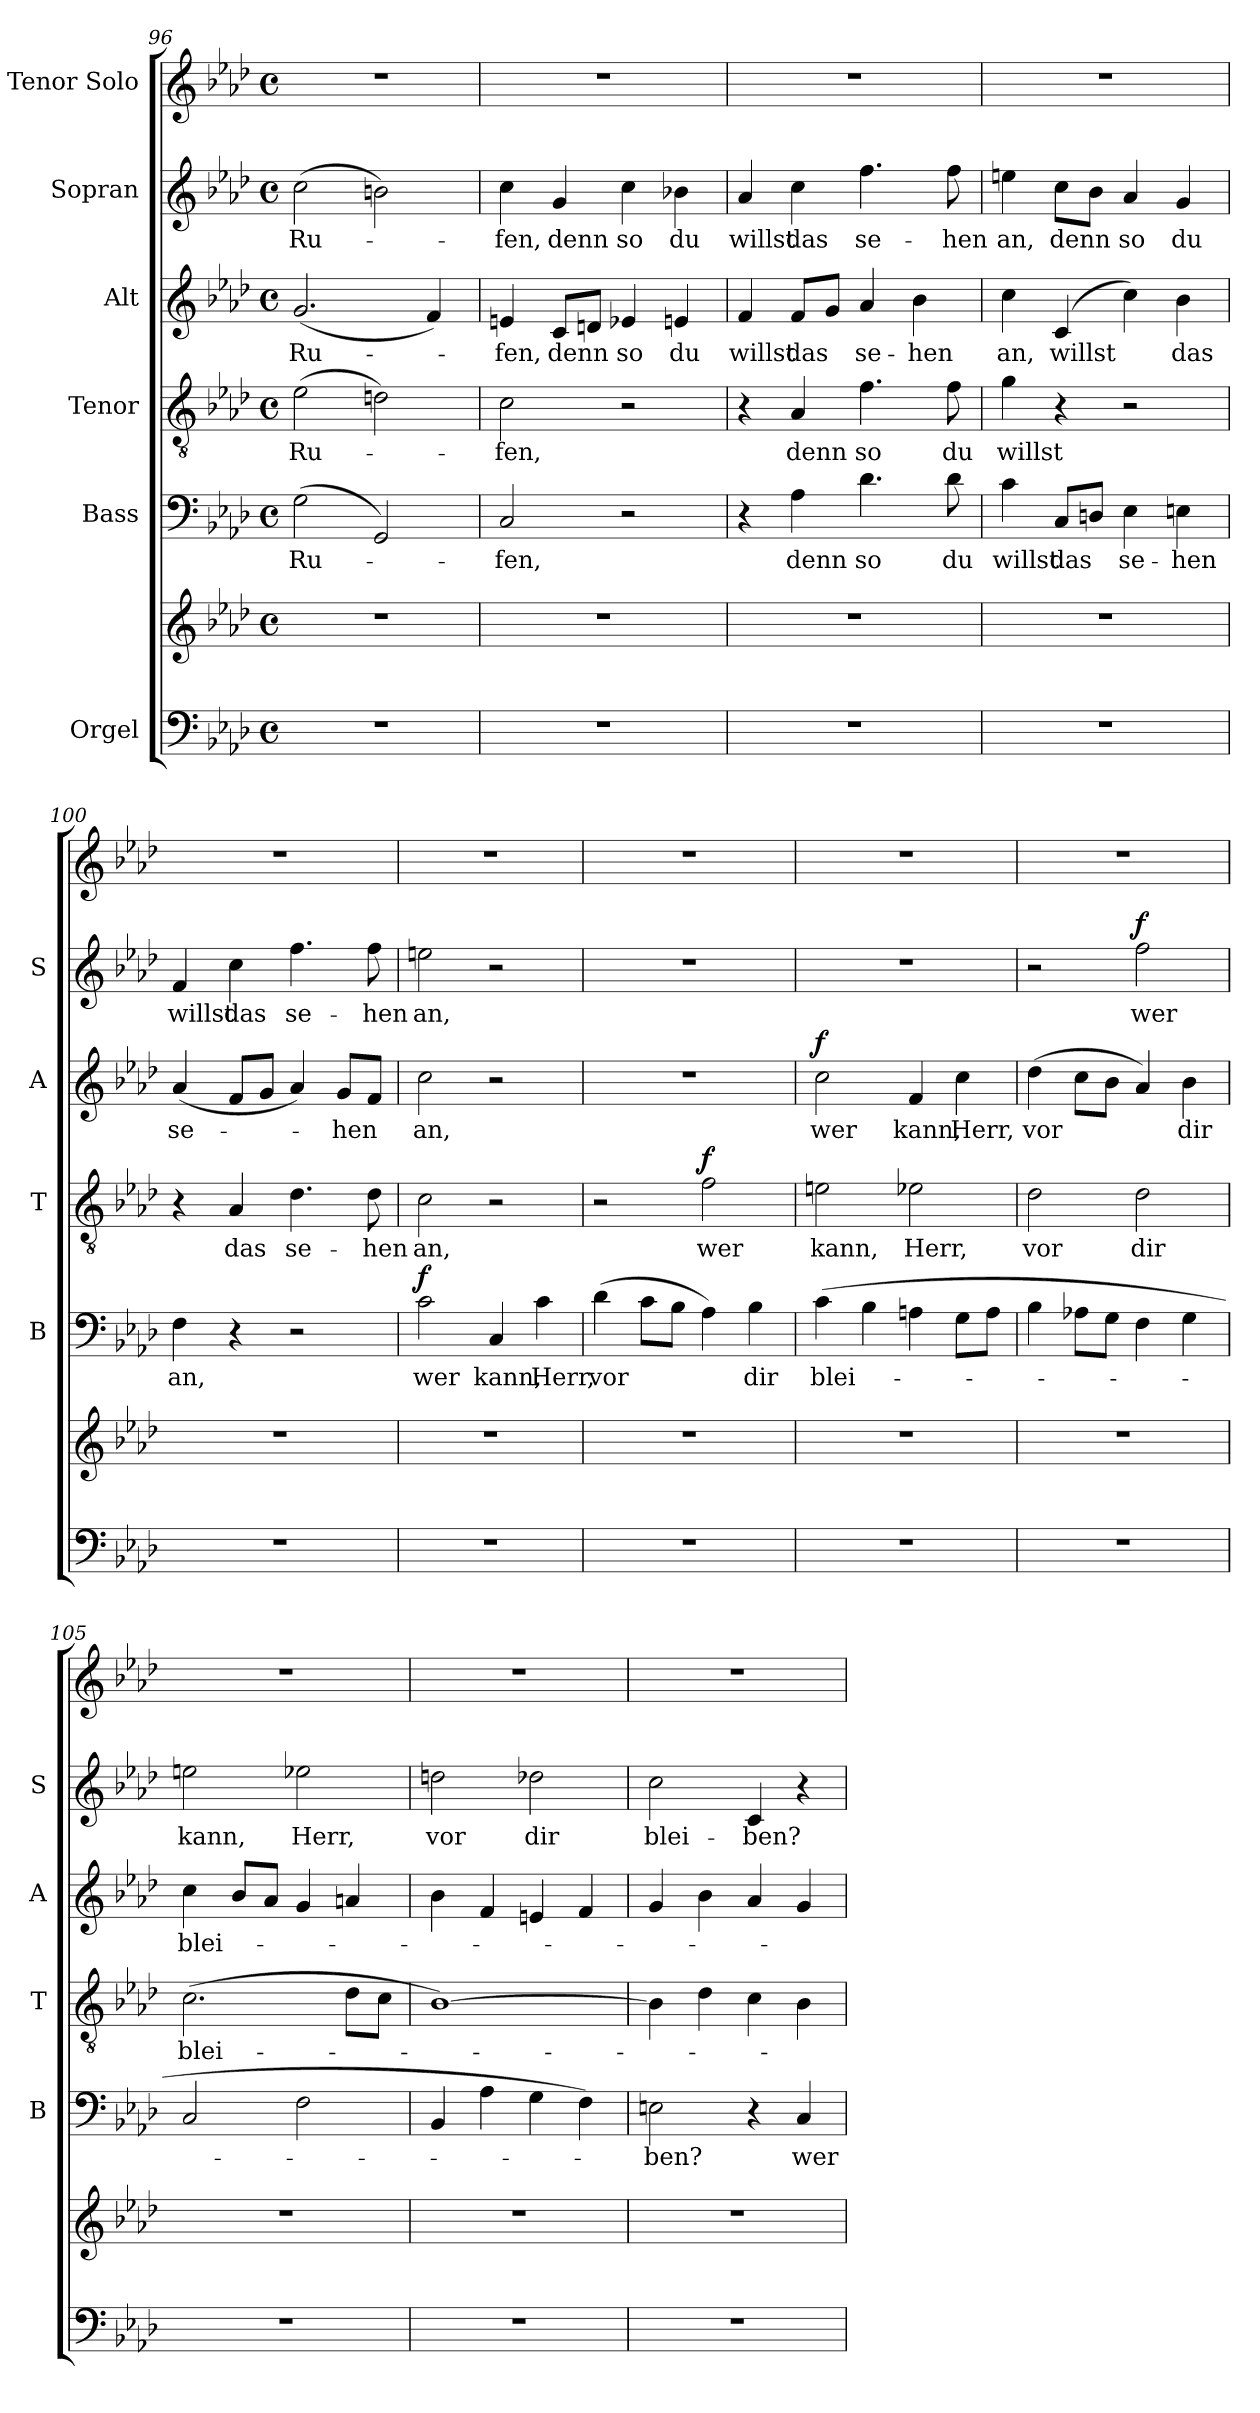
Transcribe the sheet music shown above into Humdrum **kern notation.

**kern	**kern	**kern	**text	**dynam	**kern	**text	**dynam	**kern	**text	**dynam	**kern	**text	**dynam	**kern
*part6	*part6	*part5	*part5	*part5	*part4	*part4	*part4	*part3	*part3	*part3	*part2	*part2	*part2	*part1
*staff7	*staff6	*staff5	*staff5	*staff5	*staff4	*staff4	*staff4	*staff3	*staff3	*staff3	*staff2	*staff2	*staff2	*staff1
*I"Orgel	*	*I"Bass	*	*	*I"Tenor	*	*	*I"Alt	*	*	*I"Sopran	*	*	*I"Tenor Solo
*	*	*I'B	*	*	*I'T	*	*	*I'A	*	*	*I'S	*	*	*
!!LO:LB:g=z
*clefF4	*clefG2	*clefF4	*	*	*clefGv2	*	*	*clefG2	*	*	*clefG2	*	*	*clefG2
*k[b-e-a-d-]	*k[b-e-a-d-]	*k[b-e-a-d-]	*	*	*k[b-e-a-d-]	*	*	*k[b-e-a-d-]	*	*	*k[b-e-a-d-]	*	*	*k[b-e-a-d-]
*M4/4	*M4/4	*M4/4	*	*	*M4/4	*	*	*M4/4	*	*	*M4/4	*	*	*M4/4
*met(c)	*met(c)	*met(c)	*	*	*met(c)	*	*	*met(c)	*	*	*met(c)	*	*	*met(c)
=96	=96	=96	=96	=96	=96	=96	=96	=96	=96	=96	=96	=96	=96	=96
1r	1r	(2G\	Ru-	.	(2e-\	Ru-	.	(2.g/	Ru-	.	(2cc\	Ru-	.	1r
.	.	2GG/)	.	.	2dn\)	.	.	.	.	.	2bn\)	.	.	.
.	.	.	.	.	.	.	.	4f/)	.	.	.	.	.	.
=97	=97	=97	=97	=97	=97	=97	=97	=97	=97	=97	=97	=97	=97	=97
1r	1r	2C/	-fen,	.	2c\	-fen,	.	4en/	-fen,	.	4cc\	-fen,	.	1r
.	.	.	.	.	.	.	.	8c/L	denn	.	4g/	denn	.	.
.	.	.	.	.	.	.	.	8dn/J	.	.	.	.	.	.
.	.	2r	.	.	2r	.	.	4e-X/	so	.	4cc\	so	.	.
.	.	.	.	.	.	.	.	4en/	du	.	4b-X\	du	.	.
=98	=98	=98	=98	=98	=98	=98	=98	=98	=98	=98	=98	=98	=98	=98
1r	1r	4r	.	.	4r	.	.	4f/	willst	.	4a-/	willst	.	1r
.	.	4A-\	denn	.	4A-/	denn	.	8f/L	das	.	4cc\	das	.	.
.	.	.	.	.	.	.	.	8g/J	.	.	.	.	.	.
.	.	4.d-\	so	.	4.f\	so	.	4a-/	se-	.	4.ff\	se-	.	.
.	.	.	.	.	.	.	.	4b-\	-hen	.	.	.	.	.
.	.	8d-\	du	.	8f\	du	.	.	.	.	8ff\	-hen	.	.
=99	=99	=99	=99	=99	=99	=99	=99	=99	=99	=99	=99	=99	=99	=99
1r	1r	4c\	willst	.	4g\	willst	.	4cc\	an,	.	4een\	an,	.	1r
.	.	8C/L	das	.	4r	.	.	(4c/	willst	.	8cc\L	denn	.	.
.	.	8Dn/J	.	.	.	.	.	.	.	.	8b-\J	.	.	.
.	.	4E-\	se-	.	2r	.	.	4cc\)	.	.	4a-/	so	.	.
.	.	4En\	-hen	.	.	.	.	4b-\	das	.	4g/	du	.	.
!!LO:LB:g=z
=100	=100	=100	=100	=100	=100	=100	=100	=100	=100	=100	=100	=100	=100	=100
1r	1r	4F\	an,	.	4r	.	.	(4a-/	se-	.	4f/	willst	.	1r
.	.	4r	.	.	4A-/	das	.	8f/L	.	.	4cc\	das	.	.
.	.	.	.	.	.	.	.	8g/J	.	.	.	.	.	.
.	.	2r	.	.	4.d-\	se-	.	4a-/)	.	.	4.ff\	se-	.	.
.	.	.	.	.	.	.	.	8g/L	-hen	.	.	.	.	.
.	.	.	.	.	8d-\	-hen	.	8f/J	.	.	8ff\	-hen	.	.
=101	=101	=101	=101	=101	=101	=101	=101	=101	=101	=101	=101	=101	=101	=101
!	!	!	!	!LO:DY:a	!	!	!	!	!	!	!	!	!	!
1r	1r	2c\	wer	f	2c\	an,	.	2cc\	an,	.	2een\	an,	.	1r
.	.	4C/	kann,	.	2r	.	.	2r	.	.	2r	.	.	.
.	.	4c\	Herr,	.	.	.	.	.	.	.	.	.	.	.
=102	=102	=102	=102	=102	=102	=102	=102	=102	=102	=102	=102	=102	=102	=102
1r	1r	(4d-\	vor	.	2r	.	.	1r	.	.	1r	.	.	1r
.	.	8c\L	.	.	.	.	.	.	.	.	.	.	.	.
.	.	8B-\J	.	.	.	.	.	.	.	.	.	.	.	.
!	!	!	!	!	!	!	!LO:DY:a	!	!	!	!	!	!	!
.	.	4A-\)	.	.	2f\	wer	f	.	.	.	.	.	.	.
.	.	4B-\	dir	.	.	.	.	.	.	.	.	.	.	.
=103	=103	=103	=103	=103	=103	=103	=103	=103	=103	=103	=103	=103	=103	=103
!	!	!	!	!	!	!	!	!	!	!LO:DY:a	!	!	!	!
1r	1r	(4c\	blei-	.	2en\	kann,	.	2cc\	wer	f	1r	.	.	1r
.	.	4B-\	.	.	.	.	.	.	.	.	.	.	.	.
.	.	4An\	.	.	2e-X\	Herr,	.	4f/	kann,	.	.	.	.	.
.	.	8G\L	.	.	.	.	.	4cc\	Herr,	.	.	.	.	.
.	.	8A\J	.	.	.	.	.	.	.	.	.	.	.	.
=104	=104	=104	=104	=104	=104	=104	=104	=104	=104	=104	=104	=104	=104	=104
1r	1r	4B-\	.	.	2d-\	vor	.	(4dd-\	vor	.	2r	.	.	1r
.	.	8A-X\L	.	.	.	.	.	8cc\L	.	.	.	.	.	.
.	.	8G\J	.	.	.	.	.	8b-\J	.	.	.	.	.	.
!	!	!	!	!	!	!	!	!	!	!	!	!	!LO:DY:a	!
.	.	4F\	.	.	2d-\	dir	.	4a-/)	.	.	2ff\	wer	f	.
.	.	4G\	.	.	.	.	.	4b-\	dir	.	.	.	.	.
!!LO:PB:g=z
=105	=105	=105	=105	=105	=105	=105	=105	=105	=105	=105	=105	=105	=105	=105
1r	1r	2C/	.	.	(2.c\	blei-	.	4cc\	blei-	.	2een\	kann,	.	1r
.	.	.	.	.	.	.	.	8b-/L	.	.	.	.	.	.
.	.	.	.	.	.	.	.	8a-/J	.	.	.	.	.	.
.	.	2F\	.	.	.	.	.	4g/	.	.	2ee-X\	Herr,	.	.
.	.	.	.	.	8d-\L	.	.	4an/	.	.	.	.	.	.
.	.	.	.	.	8c\J	.	.	.	.	.	.	.	.	.
=106	=106	=106	=106	=106	=106	=106	=106	=106	=106	=106	=106	=106	=106	=106
1r	1r	4BB-/	.	.	[1B-)	.	.	4b-\	.	.	2ddn\	vor	.	1r
.	.	4A-\	.	.	.	.	.	4f/	.	.	.	.	.	.
.	.	4G\	.	.	.	.	.	4en/	.	.	2dd-X\	dir	.	.
.	.	4F\)	.	.	.	.	.	4f/	.	.	.	.	.	.
=107	=107	=107	=107	=107	=107	=107	=107	=107	=107	=107	=107	=107	=107	=107
1r	1r	2En\	-ben?	.	4B-\]	.	.	4g/	.	.	2cc\	blei-	.	1r
.	.	.	.	.	4d-\	.	.	4b-\	.	.	.	.	.	.
.	.	4r	.	.	4c\	.	.	4a-/	.	.	4c/	-ben?	.	.
.	.	4C/	wer	.	4B-\	.	.	4g/	.	.	4r	.	.	.
=	=	=	=	=	=	=	=	=	=	=	=	=	=	=
*-	*-	*-	*-	*-	*-	*-	*-	*-	*-	*-	*-	*-	*-	*-
